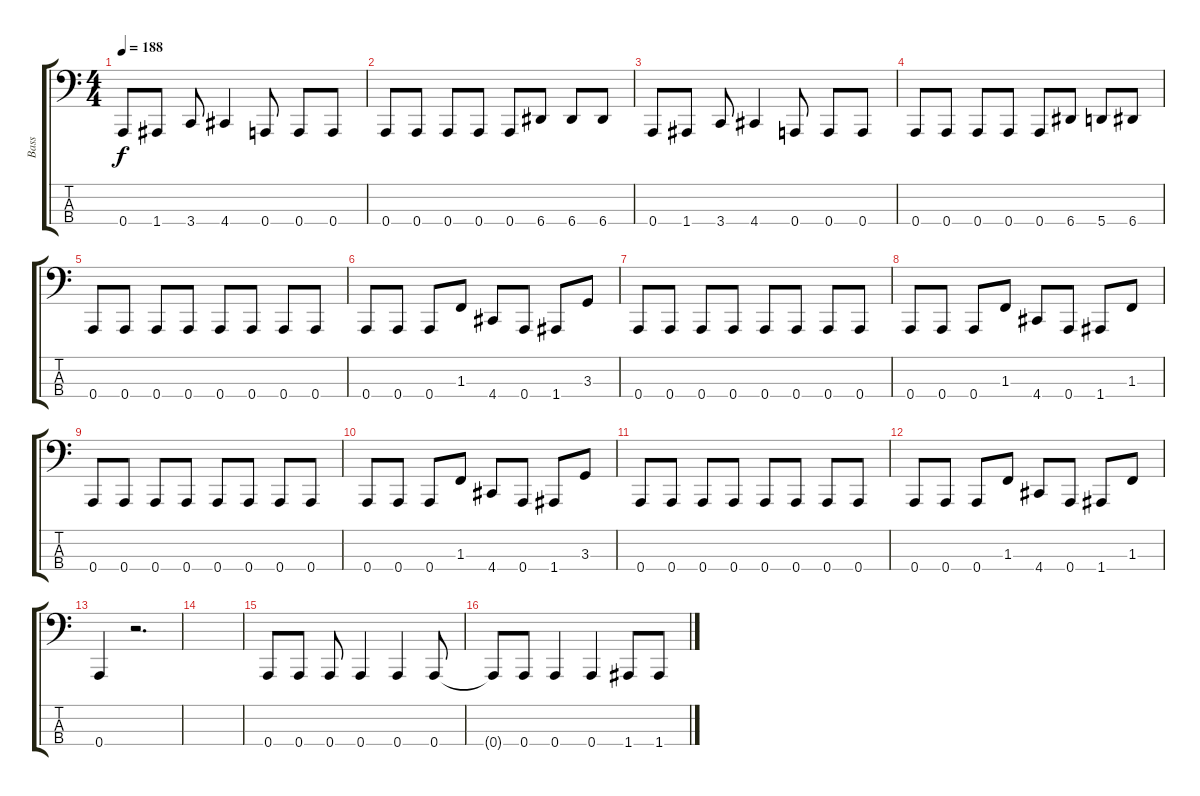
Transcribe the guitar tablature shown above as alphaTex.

\track ("Bass" "Bass") {instrument electricbasspick}
\staff {score tabs}
\tuning (D2 A1 E1 A0) {hide}
\ts (4 4)
\tempo 188
\clef f4
\ks c
0.4.8{dy f} 1.4.8 3.4.8 4.4.4 0.4.8 0.4.8 0.4.8 |
0.4.8 0.4.8 0.4.8 0.4.8 0.4.8 6.4.8 6.4.8 6.4.8 |
0.4.8 1.4.8 3.4.8 4.4.4 0.4.8 0.4.8 0.4.8 |
0.4.8 0.4.8 0.4.8 0.4.8 0.4.8 6.4.8 5.4.8 6.4.8 |
0.4.8 0.4.8 0.4.8 0.4.8 0.4.8 0.4.8 0.4.8 0.4.8 |
0.4.8 0.4.8 0.4.8 1.3.8 4.4.8 0.4.8 1.4.8 3.3.8 |
0.4.8 0.4.8 0.4.8 0.4.8 0.4.8 0.4.8 0.4.8 0.4.8 |
0.4.8 0.4.8 0.4.8 1.3.8 4.4.8 0.4.8 1.4.8 1.3.8 |
0.4.8 0.4.8 0.4.8 0.4.8 0.4.8 0.4.8 0.4.8 0.4.8 |
0.4.8 0.4.8 0.4.8 1.3.8 4.4.8 0.4.8 1.4.8 3.3.8 |
0.4.8 0.4.8 0.4.8 0.4.8 0.4.8 0.4.8 0.4.8 0.4.8 |
0.4.8 0.4.8 0.4.8 1.3.8 4.4.8 0.4.8 1.4.8 1.3.8 |
0.4.4 r.2{d} |
|
0.4.8 0.4.8 0.4.8 0.4.4 0.4.4 0.4.8 |
0.4{t}.8 0.4.8 0.4.4 0.4.4 1.4.8 1.4.8
